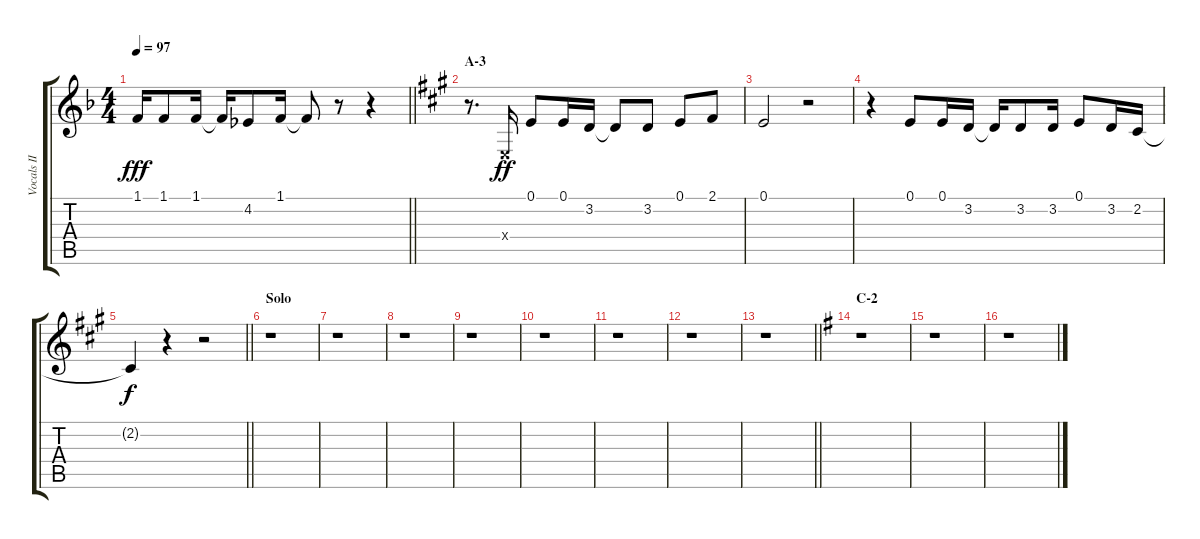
\track ("Vocals II" "Vocals II") {instrument voiceoohs}
\staff {score tabs}
\tuning (E4 B3 G3 D3 A2 E2) {hide}
\ts (4 4)
\tempo 97
\clef g2
\barLineRight lightlight
\ks f
1.1.16{dy fff} 1.1.8 1.1.16 1.1{t}.16 4.2.8 1.1.16 1.1{t}.8 r.8 r.4 |
\section ("" "A-3")
\ks a
r.8{d} 2.4{x}.16{dy ff} 0.1.8 0.1.16 3.2.16 3.2{t}.8 3.2.8 0.1.8 2.1.8 |
0.1.2 r.2 |
r.4 0.1.8 0.1.16 3.2.16 3.2{t}.16 3.2.8 3.2.16 0.1.8 3.2.16 2.2.16 |
\barLineRight lightlight
2.2{t}.4{dy f} r.4 r.2 |
\section ("" "Solo")
r.1 |
r.1 |
r.1 |
r.1 |
r.1 |
r.1 |
r.1 |
\barLineRight lightlight
r.1 |
\section ("" "C-2")
\ks eminor
r.1 |
r.1 |
r.1
